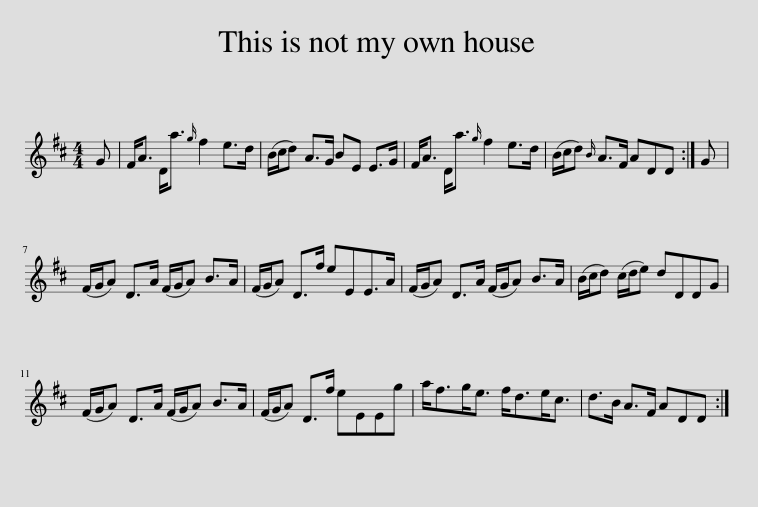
X:1
L:1/8
M:4/4
I:linebreak $
K:D
V:1 treble
V:1
 G | F<A D<a{g} f2 e>d | (B/c/d) A>G BE E>G | F<A D<a{g} f2 e>d | (B/c/d){B} A>F ADD :| %5
 G |$ (F/G/A) D>A (F/G/A) B>A | (F/G/A) D>f eEE>A | (F/G/A) D>A (F/G/A) B>A | (B/c/d) (c/d/e) dDDG |$ %10
 (F/G/A) D>A (F/G/A) B>A | (F/G/A) D>f eEEg | a<fg<e f<de<c | d>B A>F ADD :| %14
